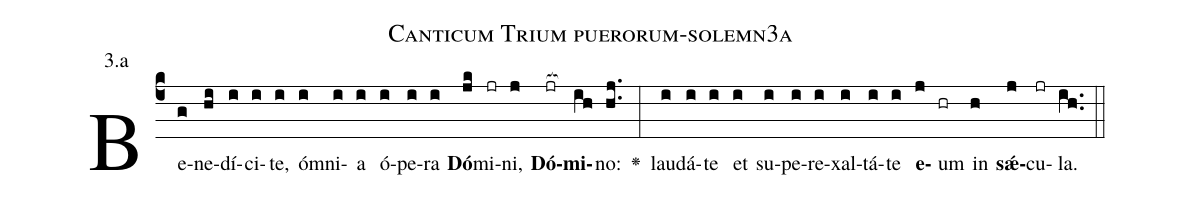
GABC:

name: Canticum Trium puerorum-solemn3a;
annotation: 3.a;
%%
(c4)Be(g)ne(hi)dí(i)ci(i)te,(i) óm(i)ni(i)a(i) ó(i)pe(i)ra(i) <b>Dó</b>(jk)mi(jr)ni,(j) <b>Dó</b>(jr[ocb:1{])<b>mi</b>(ih[ocb:0}])no:(hj..) <v>\greheightstar</v>(:) lau(i)dá(i)te(i) et(i) su(i)pe(i)re(i)xal(i)tá(i)te(i) <b>e</b>(j)um(hr) in(h) <b>sǽ</b>(j)cu(jr)la.(ih..) (::)


%E(i) u(i) o(j) u(h) a(j) e.(ih..) (::)
